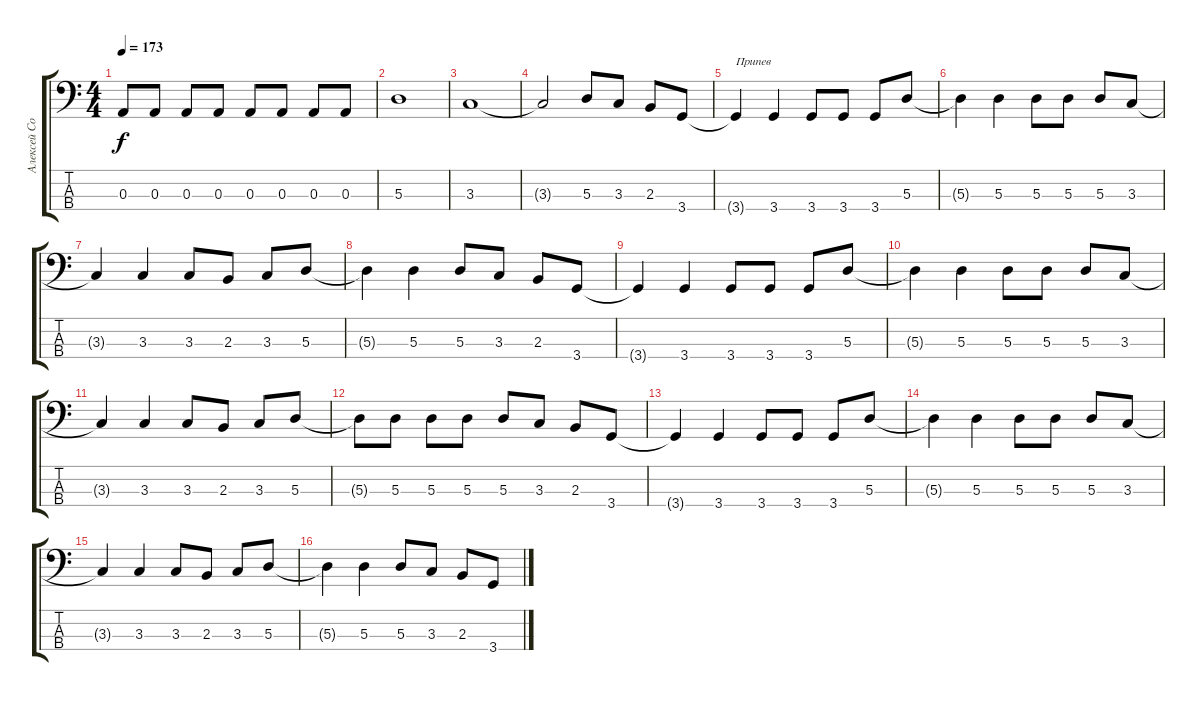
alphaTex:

\track ("Алексей Соловьев" "Алексей Со") {instrument electricbasspick}
\staff {score tabs}
\tuning (G2 D2 A1 E1) {hide}
\ts (4 4)
\tempo 173
\clef f4
\ks c
0.3.8{dy f} 0.3.8 0.3.8 0.3.8 0.3.8 0.3.8 0.3.8 0.3.8 |
5.3.1 |
3.3.1 |
3.3{t}.2 5.3.8 3.3.8 2.3.8 3.4.8 |
3.4{t}.4{txt "Припев"} 3.4.4 3.4.8 3.4.8 3.4.8 5.3.8 |
5.3{t}.4 5.3.4 5.3.8 5.3.8 5.3.8 3.3.8 |
3.3{t}.4 3.3.4 3.3.8 2.3.8 3.3.8 5.3.8 |
5.3{t}.4 5.3.4 5.3.8 3.3.8 2.3.8 3.4.8 |
3.4{t}.4 3.4.4 3.4.8 3.4.8 3.4.8 5.3.8 |
5.3{t}.4 5.3.4 5.3.8 5.3.8 5.3.8 3.3.8 |
3.3{t}.4 3.3.4 3.3.8 2.3.8 3.3.8 5.3.8 |
5.3{t}.8 5.3.8 5.3.8 5.3.8 5.3.8 3.3.8 2.3.8 3.4.8 |
3.4{t}.4 3.4.4 3.4.8 3.4.8 3.4.8 5.3.8 |
5.3{t}.4 5.3.4 5.3.8 5.3.8 5.3.8 3.3.8 |
3.3{t}.4 3.3.4 3.3.8 2.3.8 3.3.8 5.3.8 |
5.3{t}.4 5.3.4 5.3.8 3.3.8 2.3.8 3.4.8
